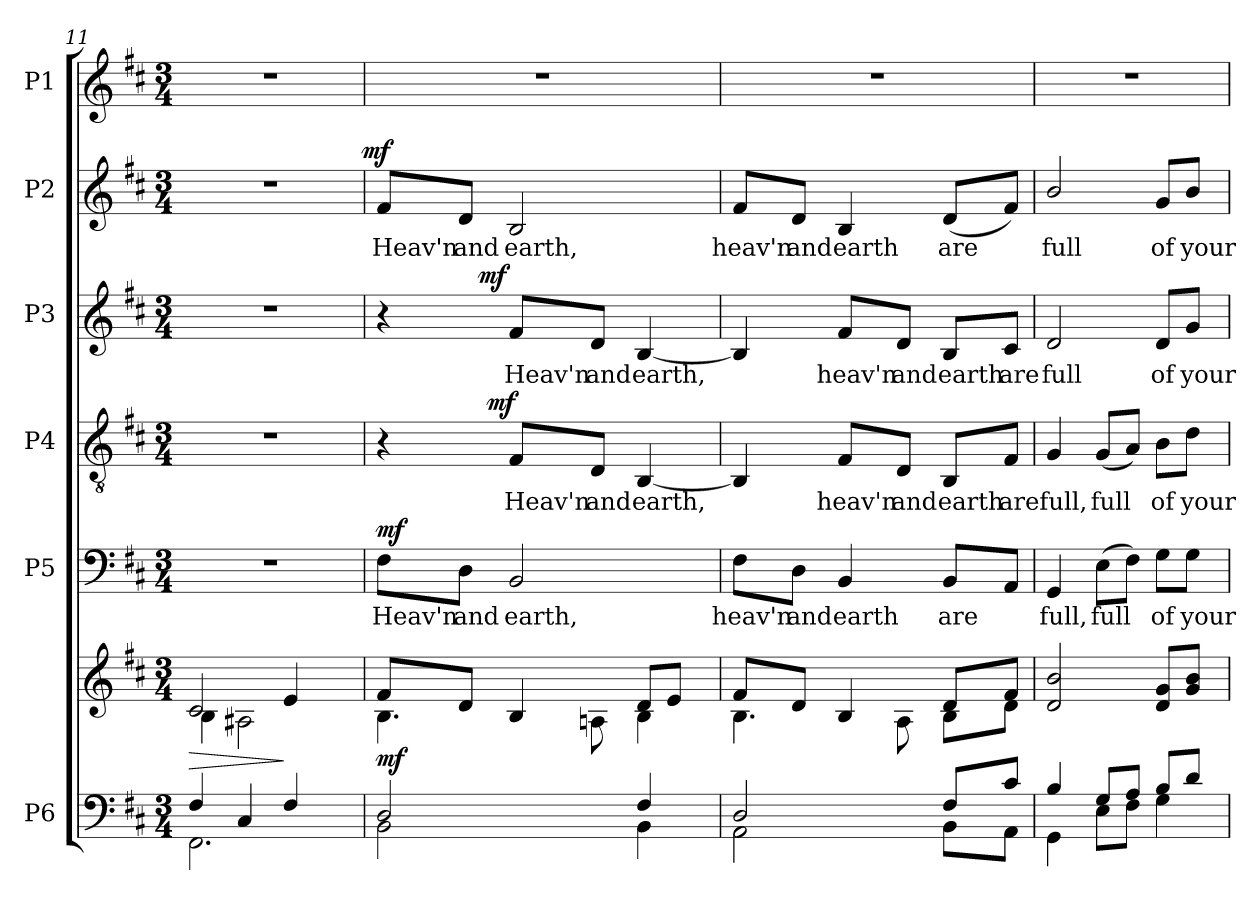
**kern	**kern	**dynam	**kern	**text	**dynam	**kern	**text	**dynam	**kern	**text	**dynam	**kern	**text	**dynam	**kern
*part6	*part6	*part6	*part5	*part5	*part5	*part4	*part4	*part4	*part3	*part3	*part3	*part2	*part2	*part2	*part1
*staff7	*staff6	*staff6/7	*staff5	*staff5	*staff5	*staff4	*staff4	*staff4	*staff3	*staff3	*staff3	*staff2	*staff2	*staff2	*staff1
*I"P6	*	*	*I"P5	*	*	*I"P4	*	*	*I"P3	*	*	*I"P2	*	*	*I"P1
*clefF4	*clefG2	*	*clefF4	*	*	*clefGv2	*	*	*clefG2	*	*	*clefG2	*	*	*clefG2
*	*	*	*	*	*	*ITrd7c12	*	*	*	*	*	*	*	*	*
*k[f#c#]	*k[f#c#]	*	*k[f#c#]	*	*	*k[f#c#]	*	*	*k[f#c#]	*	*	*k[f#c#]	*	*	*k[f#c#]
*b:	*b:	*	*b:	*	*	*b:	*	*	*b:	*	*	*b:	*	*	*b:
*M3/4	*M3/4	*	*M3/4	*	*	*M3/4	*	*	*M3/4	*	*	*M3/4	*	*	*M3/4
=11	=11	=11	=11	=11	=11	=11	=11	=11	=11	=11	=11	=11	=11	=11	=11
*^	*	*	*	*	*	*	*	*	*	*	*	*	*	*	*
!	!	!	!LO:HP:b	!LO:N:vis=1	!	!	!LO:N:vis=1	!	!	!LO:N:vis=1	!	!	!LO:N:vis=1	!	!	!LO:N:vis=1
*	*	*^	*	*	*	*	*	*	*	*	*	*	*^	*	*	*
4F#i/	2.FF#i\	2c#i/	4Bi\	>	2.r	.	.	2.r	.	.	2.r	.	.	2.r	2ryy	.	.	2.r
4C#i/	.	.	2A#Xi\	.	.	.	.	.	.	.	.	.	.	.	.	.	.	.
4F#i/	.	4ei/	.	]	.	.	.	.	.	.	.	.	.	.	8ryy	.	.	.
.	.	.	.	.	.	.	.	.	.	.	.	.	.	.	16ryy	.	.	.
.	.	.	.	.	.	.	.	.	.	.	.	.	.	.	32ryy	.	.	.
.	.	.	.	.	.	.	.	.	.	.	.	.	.	.	64ryy	.	.	.
.	.	.	.	.	.	.	.	.	.	.	.	.	.	.	128...ryy	.	.	.
.	.	.	.	.	.	.	.	.	.	.	.	.	.	.	1024ryy	.	mf	.
*	*	*	*	*	*	*	*	*	*	*	*	*	*	*v	*v	*	*	*
=12	=12	=12	=12	=12	=12	=12	=12	=12	=12	=12	=12	=12	=12	=12	=12	=12	=12
*	*	*	*	*	*	*	*	*	*	*	*	*	*	*^	*	*	*
!	!	!	!	!	!	!LO:LY:b:color=#000000	!	!	!	!	!	!	!	!	!	!	!	!
*	*	*	*	*	*	*	*	*	*	*	*	*	*	*v	*v	*	*	*
*	*	*	*	*	*	*	*	*	*	*	*	*	*	*^	*	*	*
!	!	!	!	!	!	!	!	!	!	!	!	!	!	!	!	!LO:LY:b:color=#000000	!	!LO:N:vis=1
*	*	*	*	*	*	*	*	*^	*	*	*^	*	*	*v	*v	*	*	*
2Di/	2BBi\	8f#i/L	4.Bi\	mf	8F#i\L	Heav'n	mf	4r	8ryy	.	.	4r	8ryy	.	.	8f#i/L	Heav'n	.	2.r
!	!	!	!	!	!	!LO:LY:b:color=#000000	!	!	!	!	!	!	!	!	!	!	!	!	!
!	!	!	!	!	!	!	!	!	!	!	!	!	!	!	!	!	!LO:LY:b:color=#000000	!	!
.	.	8di/J	.	.	8Di\J	and	.	.	32ryy	.	.	.	32ryy	.	.	8di/J	and	.	.
.	.	.	.	.	.	.	.	.	64ryy	.	.	.	128..ryy	.	.	.	.	.	.
.	.	.	.	.	.	.	.	.	.	.	.	.	2ryy	.	mf	.	.	.	.
.	.	.	.	.	.	.	.	.	128ryy	.	.	.	.	.	.	.	.	.	.
.	.	.	.	.	.	.	.	.	1024ryy	.	.	.	.	.	.	.	.	.	.
.	.	.	.	.	.	.	.	.	2ryy	.	mf	.	.	.	.	.	.	.	.
!	!	!	!	!	!	!LO:LY:b:color=#000000	!	!	!	!	!	!	!	!	!	!	!	!	!
!	!	!	!	!	!	!	!	!	!	!LO:LY:b:color=#000000	!	!	!	!	!	!	!	!	!
!	!	!	!	!	!	!	!	!	!	!	!	!	!	!LO:LY:b:color=#000000	!	!	!	!	!
!	!	!	!	!	!	!	!	!	!	!	!	!	!	!	!	!	!LO:LY:b:color=#000000	!	!
.	.	4Bi/	.	.	2BBi/	earth,	.	8FF#i/L	.	Heav'n	.	8f#i/L	.	Heav'n	.	2Bi/	earth,	.	.
!	!	!	!	!	!	!	!	!	!	!LO:LY:b:color=#000000	!	!	!	!	!	!	!	!	!
!	!	!	!	!	!	!	!	!	!	!	!	!	!	!LO:LY:b:color=#000000	!	!	!	!	!
.	.	.	8Ani\	.	.	.	.	8DDi/J	.	and	.	8di/J	.	and	.	.	.	.	.
!	!	!	!	!	!	!	!	!	!	!LO:LY:b:color=#000000	!	!	!	!	!	!	!	!	!
!	!	!	!	!	!	!	!	!	!	!	!	!	!	!LO:LY:b:color=#000000	!	!	!	!	!
4F#i/	4BBi\	8di/L	4Bi\	.	.	.	.	[<4BBBi/	.	earth,	.	[<4Bi/	.	earth,	.	.	.	.	.
.	.	8ei/J	.	.	.	.	.	.	.	.	.	.	.	.	.	.	.	.	.
.	.	.	.	.	.	.	.	.	.	.	.	.	16ryy	.	.	.	.	.	.
.	.	.	.	.	.	.	.	.	16ryy	.	.	.	.	.	.	.	.	.	.
.	.	.	.	.	.	.	.	.	.	.	.	.	64ryy	.	.	.	.	.	.
.	.	.	.	.	.	.	.	.	256..ryy	.	.	.	.	.	.	.	.	.	.
.	.	.	.	.	.	.	.	.	.	.	.	.	512ryy	.	.	.	.	.	.
*	*	*	*	*	*	*	*	*v	*v	*	*	*	*	*	*	*	*	*	*
*	*	*	*	*	*	*	*	*	*	*	*v	*v	*	*	*	*	*	*
!!LO:PB:g=z
=13	=13	=13	=13	=13	=13	=13	=13	=13	=13	=13	=13	=13	=13	=13	=13	=13	=13
*	*	*	*	*	*	*	*	*^	*	*	*^	*	*	*	*	*	*
!	!	!	!	!	!	!LO:LY:b:color=#000000	!	!	!	!	!	!	!	!	!	!	!	!	!
*	*	*	*	*	*	*	*	*v	*v	*	*	*	*	*	*	*	*	*	*
*	*	*	*	*	*	*	*	*	*	*	*v	*v	*	*	*	*	*	*
*	*	*	*	*	*	*	*	*^	*	*	*^	*	*	*	*	*	*
!	!	!	!	!	!	!	!	!	!	!	!	!	!	!	!	!	!LO:LY:b:color=#000000	!	!LO:N:vis=1
*	*	*	*	*	*	*	*	*v	*v	*	*	*	*	*	*	*	*	*	*
*	*	*	*	*	*	*	*	*	*	*	*v	*v	*	*	*	*	*	*
2Di/	2AAi\	8f#i/L	4.Bi\	.	8F#i\L	heav'n	.	4BBBi/]	.	.	4Bi/]	.	.	8f#i/L	heav'n	.	2.r
!	!	!	!	!	!	!LO:LY:b:color=#000000	!	!	!	!	!	!	!	!	!	!	!
!	!	!	!	!	!	!	!	!	!	!	!	!	!	!	!LO:LY:b:color=#000000	!	!
.	.	8di/J	.	.	8Di\J	and	.	.	.	.	.	.	.	8di/J	and	.	.
!	!	!	!	!	!	!LO:LY:b:color=#000000	!	!	!	!	!	!	!	!	!	!	!
!	!	!	!	!	!	!	!	!	!LO:LY:b:color=#000000	!	!	!	!	!	!	!	!
!	!	!	!	!	!	!	!	!	!	!	!	!LO:LY:b:color=#000000	!	!	!	!	!
!	!	!	!	!	!	!	!	!	!	!	!	!	!	!	!LO:LY:b:color=#000000	!	!
.	.	4Bi/	.	.	4BBi/	earth	.	8FF#i/L	heav'n	.	8f#i/L	heav'n	.	4Bi/	earth	.	.
!	!	!	!	!	!	!	!	!	!LO:LY:b:color=#000000	!	!	!	!	!	!	!	!
!	!	!	!	!	!	!	!	!	!	!	!	!LO:LY:b:color=#000000	!	!	!	!	!
.	.	.	8Ai\	.	.	.	.	8DDi/J	and	.	8di/J	and	.	.	.	.	.
!	!	!	!	!	!	!LO:LY:b:color=#000000	!	!	!	!	!	!	!	!	!	!	!
!	!	!	!	!	!	!	!	!	!LO:LY:b:color=#000000	!	!	!	!	!	!	!	!
!	!	!	!	!	!	!	!	!	!	!	!	!LO:LY:b:color=#000000	!	!	!	!	!
!	!	!	!	!	!	!	!	!	!	!	!	!	!	!	!LO:LY:b:color=#000000	!	!
8F#i/L	8BBi\L	8di/L	8Bi\L	.	8BBi/L	are	.	8BBBi/L	earth	.	8Bi/L	earth	.	(8di/L	are	.	.
!	!	!	!	!	!	!	!	!	!LO:LY:b:color=#000000	!	!	!	!	!	!	!	!
!	!	!	!	!	!	!	!	!	!	!	!	!LO:LY:b:color=#000000	!	!	!	!	!
8c#i/J	8AAi\J	8f#i/J	8di\J	.	8AAi/J	.	.	8FF#i/J	are	.	8c#i/J	are	.	8f#i/J)	.	.	.
*	*	*v	*v	*	*	*	*	*	*	*	*	*	*	*	*	*	*
=14	=14	=14	=14	=14	=14	=14	=14	=14	=14	=14	=14	=14	=14	=14	=14	=14
*	*	*^	*	*	*	*	*	*	*	*	*	*	*	*	*	*
!	!	!	!	!	!	!LO:LY:b:color=#000000	!	!	!	!	!	!	!	!	!	!	!
*	*	*v	*v	*	*	*	*	*	*	*	*	*	*	*	*	*	*
*	*	*^	*	*	*	*	*	*	*	*	*	*	*	*	*	*
!	!	!	!	!	!	!	!	!	!LO:LY:b:color=#000000	!	!	!	!	!	!	!	!
*	*	*v	*v	*	*	*	*	*	*	*	*	*	*	*	*	*	*
*	*	*^	*	*	*	*	*	*	*	*	*	*	*	*	*	*
!	!	!	!	!	!	!	!	!	!	!	!	!LO:LY:b:color=#000000	!	!	!	!	!
*	*	*v	*v	*	*	*	*	*	*	*	*	*	*	*	*	*	*
*	*	*^	*	*	*	*	*	*	*	*	*	*	*	*	*	*
!	!	!	!	!	!	!	!	!	!	!	!	!	!	!	!LO:LY:b:color=#000000	!	!LO:N:vis=1
*	*	*v	*v	*	*	*	*	*	*	*	*	*	*	*	*	*	*
4Bi/	4GGi\	2di/ 2bi	.	4GGi/	full,	.	4GGi/	full,	.	2di/	full	.	2bi/	full	.	2.r
!	!	!	!	!	!LO:LY:b:color=#000000	!	!	!	!	!	!	!	!	!	!	!
!	!	!	!	!	!	!	!	!LO:LY:b:color=#000000	!	!	!	!	!	!	!	!
8Gi/L	8Ei\L	.	.	(8Ei\L	full	.	(8GGi/L	full	.	.	.	.	.	.	.	.
8Ai/J	8F#i\J	.	.	8F#i\J)	.	.	8AAi/J)	.	.	.	.	.	.	.	.	.
!	!	!	!	!	!LO:LY:b:color=#000000	!	!	!	!	!	!	!	!	!	!	!
!	!	!	!	!	!	!	!	!LO:LY:b:color=#000000	!	!	!	!	!	!	!	!
!	!	!	!	!	!	!	!	!	!	!	!LO:LY:b:color=#000000	!	!	!	!	!
!	!	!	!	!	!	!	!	!	!	!	!	!	!	!LO:LY:b:color=#000000	!	!
8Bi/L	4Gi\	8di/ 8giL	.	8Gi\L	of	.	8BBi\L	of	.	8di/L	of	.	8gi/L	of	.	.
!	!	!	!	!	!LO:LY:b:color=#000000	!	!	!	!	!	!	!	!	!	!	!
!	!	!	!	!	!	!	!	!LO:LY:b:color=#000000	!	!	!	!	!	!	!	!
!	!	!	!	!	!	!	!	!	!	!	!LO:LY:b:color=#000000	!	!	!	!	!
!	!	!	!	!	!	!	!	!	!	!	!	!	!	!LO:LY:b:color=#000000	!	!
8di/J	.	8gi/ 8biJ	.	8Gi\J	your	.	8Di\J	your	.	8gi/J	your	.	8bi/J	your	.	.
*v	*v	*	*	*	*	*	*	*	*	*	*	*	*	*	*	*
=	=	=	=	=	=	=	=	=	=	=	=	=	=	=	=
*-	*-	*-	*-	*-	*-	*-	*-	*-	*-	*-	*-	*-	*-	*-	*-
